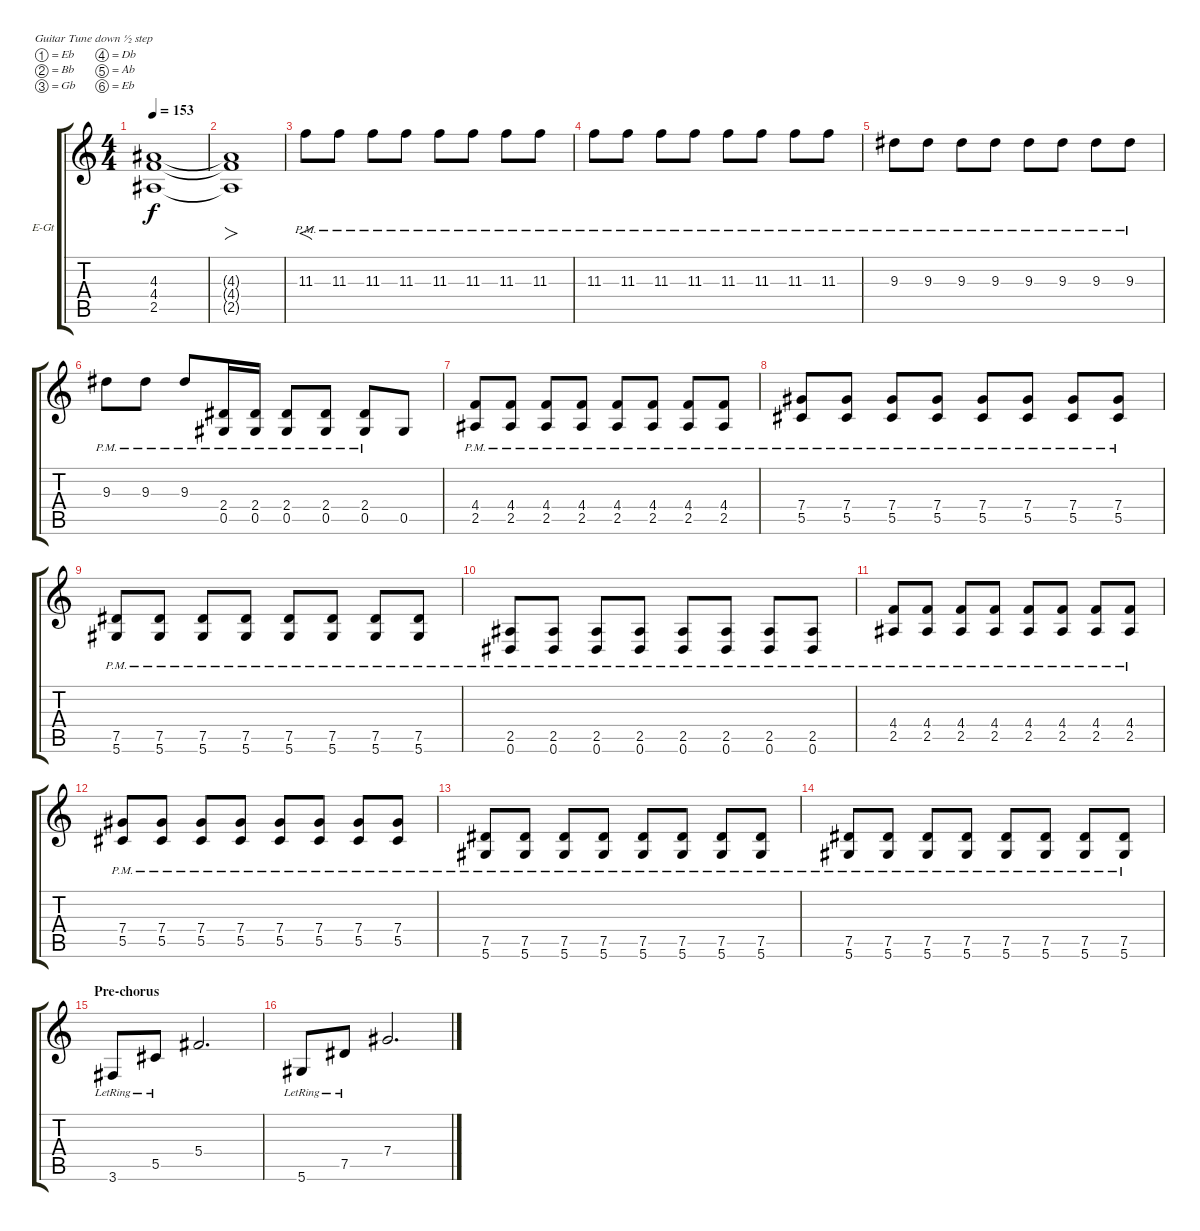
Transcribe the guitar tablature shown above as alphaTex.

\bracketExtendMode groupsimilarinstruments
\firstSystemTrackNameOrientation horizontal
\otherSystemsTrackNameOrientation horizontal
\track ("Lead Guitar" "E-Gt") {instrument overdrivenguitar}
\staff {score tabs}
\tuning (Eb4 Bb3 Gb3 Db3 Ab2 Eb2)
\ts (4 4)
\tempo 153
\clef g2
\ks c
(2.5{t} 4.4{t} 4.3{t}).1{dy f} |
(2.5{t} 4.4{t} 4.3{t}).1{fo} |
11.3{pm}.8{f} 11.3{pm}.8 11.3{pm}.8 11.3{pm}.8 11.3{pm}.8 11.3{pm}.8 11.3{pm}.8 11.3{pm}.8 |
11.3{pm}.8 11.3{pm}.8 11.3{pm}.8 11.3{pm}.8 11.3{pm}.8 11.3{pm}.8 11.3{pm}.8 11.3{pm}.8 |
9.3{pm}.8 9.3{pm}.8 9.3{pm}.8 9.3{pm}.8 9.3{pm}.8 9.3{pm}.8 9.3{pm}.8 9.3{pm}.8 |
9.3{pm}.8 9.3{pm}.8 9.3{pm}.8 (0.5{pm} 2.4{pm}).16 (0.5{pm} 2.4{pm}).16 (0.5{pm} 2.4{pm}).8 (0.5{pm} 2.4{pm}).8 (0.5{pm} 2.4{pm}).8 0.5.8 |
(4.4{pm} 2.5{pm}).8 (4.4{pm} 2.5{pm}).8 (4.4{pm} 2.5{pm}).8 (4.4{pm} 2.5{pm}).8 (4.4{pm} 2.5{pm}).8 (4.4{pm} 2.5{pm}).8 (4.4{pm} 2.5{pm}).8 (4.4{pm} 2.5{pm}).8 |
(7.4{pm} 5.5{pm}).8 (7.4{pm} 5.5{pm}).8 (7.4{pm} 5.5{pm}).8 (7.4{pm} 5.5{pm}).8 (7.4{pm} 5.5{pm}).8 (7.4{pm} 5.5{pm}).8 (7.4{pm} 5.5{pm}).8 (7.4{pm} 5.5{pm}).8 |
(7.5{pm} 5.6{pm}).8 (7.5{pm} 5.6{pm}).8 (7.5{pm} 5.6{pm}).8 (7.5{pm} 5.6{pm}).8 (7.5{pm} 5.6{pm}).8 (7.5{pm} 5.6{pm}).8 (7.5{pm} 5.6{pm}).8 (7.5{pm} 5.6{pm}).8 |
(2.5{pm} 0.6{pm}).8 (2.5{pm} 0.6{pm}).8 (2.5{pm} 0.6{pm}).8 (2.5{pm} 0.6{pm}).8 (2.5{pm} 0.6{pm}).8 (2.5{pm} 0.6{pm}).8 (2.5{pm} 0.6{pm}).8 (2.5{pm} 0.6{pm}).8 |
(4.4{pm} 2.5{pm}).8 (4.4{pm} 2.5{pm}).8 (4.4{pm} 2.5{pm}).8 (4.4{pm} 2.5{pm}).8 (4.4{pm} 2.5{pm}).8 (4.4{pm} 2.5{pm}).8 (4.4{pm} 2.5{pm}).8 (4.4{pm} 2.5{pm}).8 |
(7.4{pm} 5.5{pm}).8 (7.4{pm} 5.5{pm}).8 (7.4{pm} 5.5{pm}).8 (7.4{pm} 5.5{pm}).8 (7.4{pm} 5.5{pm}).8 (7.4{pm} 5.5{pm}).8 (7.4{pm} 5.5{pm}).8 (7.4{pm} 5.5{pm}).8 |
(7.5{pm} 5.6{pm}).8 (7.5{pm} 5.6{pm}).8 (7.5{pm} 5.6{pm}).8 (7.5{pm} 5.6{pm}).8 (7.5{pm} 5.6{pm}).8 (7.5{pm} 5.6{pm}).8 (7.5{pm} 5.6{pm}).8 (7.5{pm} 5.6{pm}).8 |
(7.5{pm} 5.6{pm}).8 (7.5{pm} 5.6{pm}).8 (7.5{pm} 5.6{pm}).8 (7.5{pm} 5.6{pm}).8 (7.5{pm} 5.6{pm}).8 (7.5{pm} 5.6{pm}).8 (7.5{pm} 5.6{pm}).8 (7.5{pm} 5.6{pm}).8 |
\section ("" "Pre-chorus")
3.6{lr}.8 5.5{lr}.8 5.4.2{d} |
5.6{lr}.8 7.5{lr}.8 7.4.2{d}
